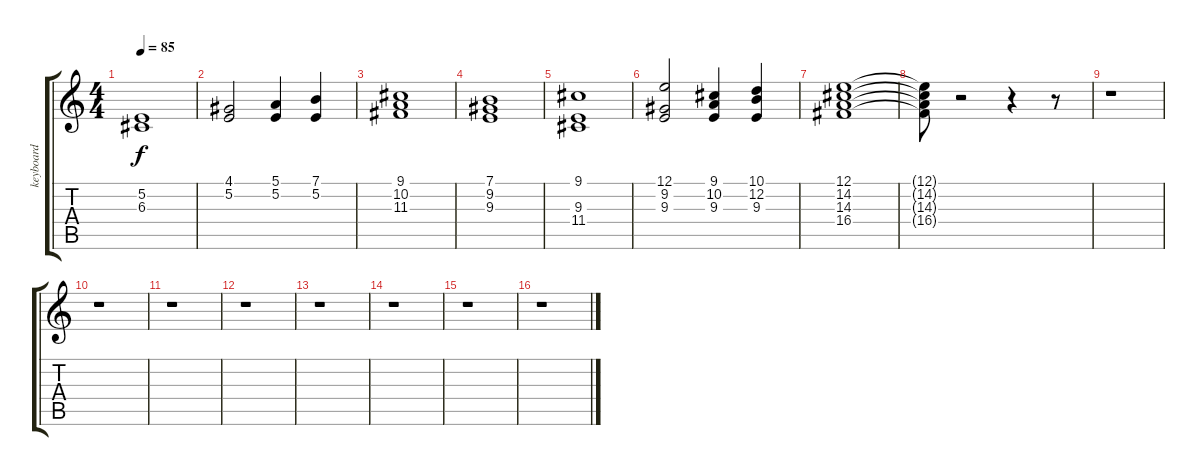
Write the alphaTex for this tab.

\track ("keyboard" "keyboard") {instrument synthvoice}
\staff {score tabs}
\tuning (E4 B3 G3 D3 A2 E2) {hide}
\ts (4 4)
\tempo 85
\clef g2
\ks c
(5.2 6.3).1{dy f} |
(4.1 5.2).2 (5.1 5.2).4 (7.1 5.2).4 |
(9.1 10.2 11.3).1 |
(7.1 9.2 9.3).1 |
(9.1 9.3 11.4).1 |
(12.1 9.2 9.3).2 (9.1 10.2 9.3).4 (10.1 12.2 9.3).4 |
(12.1 14.2 14.3 16.4).1 |
(12.1{t} 14.2{t} 14.3{t} 16.4{t}).8 r.2 r.4 r.8 |
r.1 |
r.1 |
r.1 |
r.1 |
r.1 |
r.1 |
r.1 |
r.1
